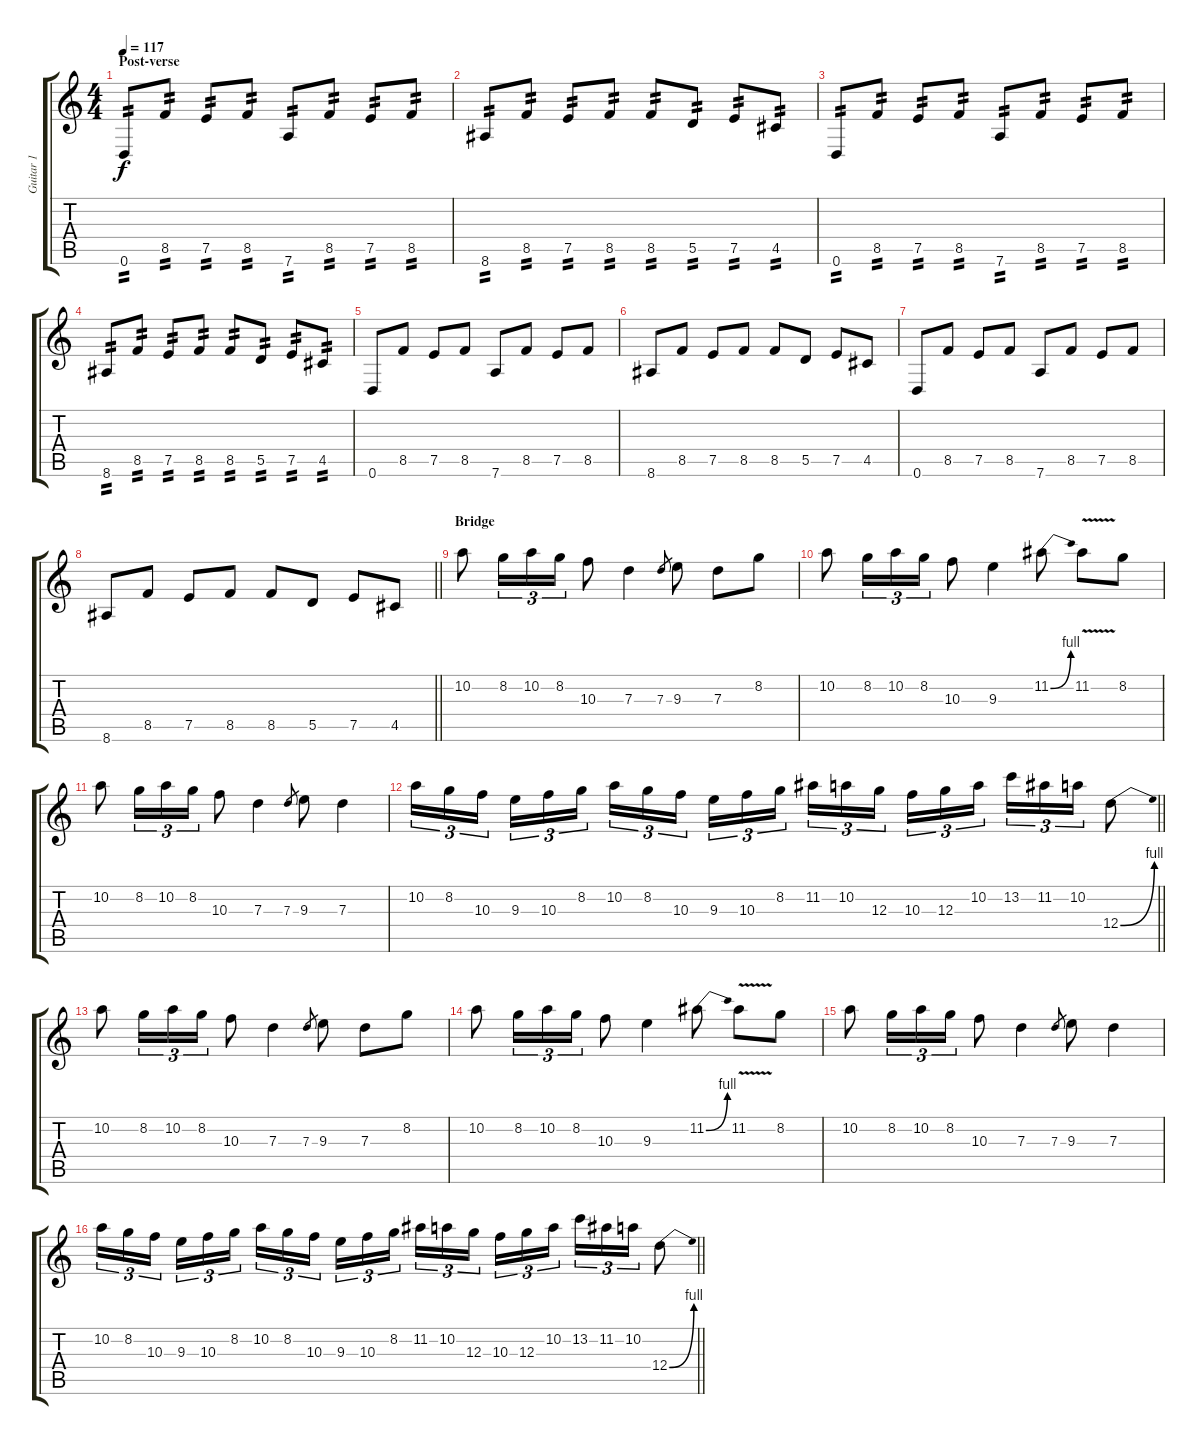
\track ("Guitar 1" "Guitar 1") {instrument distortionguitar}
\staff {score tabs}
\tuning (E4 B3 G3 D3 A2 D2) {hide}
\ts (4 4)
\section ("" "Post-verse")
\tempo 117
\clef g2
\ks c
0.6.8{tp 2 dy f} 8.5.8{tp 2} 7.5.8{tp 2} 8.5.8{tp 2} 7.6.8{tp 2} 8.5.8{tp 2} 7.5.8{tp 2} 8.5.8{tp 2} |
8.6.8{tp 2} 8.5.8{tp 2} 7.5.8{tp 2} 8.5.8{tp 2} 8.5.8{tp 2} 5.5.8{tp 2} 7.5.8{tp 2} 4.5.8{tp 2} |
0.6.8{tp 2} 8.5.8{tp 2} 7.5.8{tp 2} 8.5.8{tp 2} 7.6.8{tp 2} 8.5.8{tp 2} 7.5.8{tp 2} 8.5.8{tp 2} |
8.6.8{tp 2} 8.5.8{tp 2} 7.5.8{tp 2} 8.5.8{tp 2} 8.5.8{tp 2} 5.5.8{tp 2} 7.5.8{tp 2} 4.5.8{tp 2} |
0.6.8 8.5.8 7.5.8 8.5.8 7.6.8 8.5.8 7.5.8 8.5.8 |
8.6.8 8.5.8 7.5.8 8.5.8 8.5.8 5.5.8 7.5.8 4.5.8 |
0.6.8 8.5.8 7.5.8 8.5.8 7.6.8 8.5.8 7.5.8 8.5.8 |
\barLineRight lightlight
8.6.8 8.5.8 7.5.8 8.5.8 8.5.8 5.5.8 7.5.8 4.5.8 |
\section ("" "Bridge")
10.2.8 8.2.16{tu (3 2)} 10.2.16{tu (3 2)} 8.2.16{tu (3 2)} 10.3.8 7.3.4 7.3.8{gr} 9.3.8 7.3.8 8.2.8 |
10.2.8 8.2.16{tu (3 2)} 10.2.16{tu (3 2)} 8.2.16{tu (3 2)} 10.3.8 9.3.4 11.2{be (bend 0 0 60 4)}.8 11.2{v}.8 8.2.8 |
10.2.8 8.2.16{tu (3 2)} 10.2.16{tu (3 2)} 8.2.16{tu (3 2)} 10.3.8 7.3.4 7.3.8{gr} 9.3.8 7.3.4 |
\barLineRight lightlight
10.2.16{tu (3 2)} 8.2.16{tu (3 2)} 10.3.16{tu (3 2) beam splitsecondary} 9.3.16{tu (3 2)} 10.3.16{tu (3 2)} 8.2.16{tu (3 2)} 10.2.16{tu (3 2)} 8.2.16{tu (3 2)} 10.3.16{tu (3 2) beam splitsecondary} 9.3.16{tu (3 2)} 10.3.16{tu (3 2)} 8.2.16{tu (3 2)} 11.2.16{tu (3 2)} 10.2.16{tu (3 2)} 12.3.16{tu (3 2) beam splitsecondary} 10.3.16{tu (3 2)} 12.3.16{tu (3 2)} 10.2.16{tu (3 2)} 13.2.16{tu (3 2)} 11.2.16{tu (3 2)} 10.2.16{tu (3 2)} 12.4{be (bend 0 0 60 4)}.8 |
10.2.8 8.2.16{tu (3 2)} 10.2.16{tu (3 2)} 8.2.16{tu (3 2)} 10.3.8 7.3.4 7.3.8{gr} 9.3.8 7.3.8 8.2.8 |
10.2.8 8.2.16{tu (3 2)} 10.2.16{tu (3 2)} 8.2.16{tu (3 2)} 10.3.8 9.3.4 11.2{be (bend 0 0 60 4)}.8 11.2{v}.8 8.2.8 |
10.2.8 8.2.16{tu (3 2)} 10.2.16{tu (3 2)} 8.2.16{tu (3 2)} 10.3.8 7.3.4 7.3.8{gr} 9.3.8 7.3.4 |
\barLineRight lightlight
10.2.16{tu (3 2)} 8.2.16{tu (3 2)} 10.3.16{tu (3 2) beam splitsecondary} 9.3.16{tu (3 2)} 10.3.16{tu (3 2)} 8.2.16{tu (3 2)} 10.2.16{tu (3 2)} 8.2.16{tu (3 2)} 10.3.16{tu (3 2) beam splitsecondary} 9.3.16{tu (3 2)} 10.3.16{tu (3 2)} 8.2.16{tu (3 2)} 11.2.16{tu (3 2)} 10.2.16{tu (3 2)} 12.3.16{tu (3 2) beam splitsecondary} 10.3.16{tu (3 2)} 12.3.16{tu (3 2)} 10.2.16{tu (3 2)} 13.2.16{tu (3 2)} 11.2.16{tu (3 2)} 10.2.16{tu (3 2)} 12.4{be (bend 0 0 60 4)}.8
